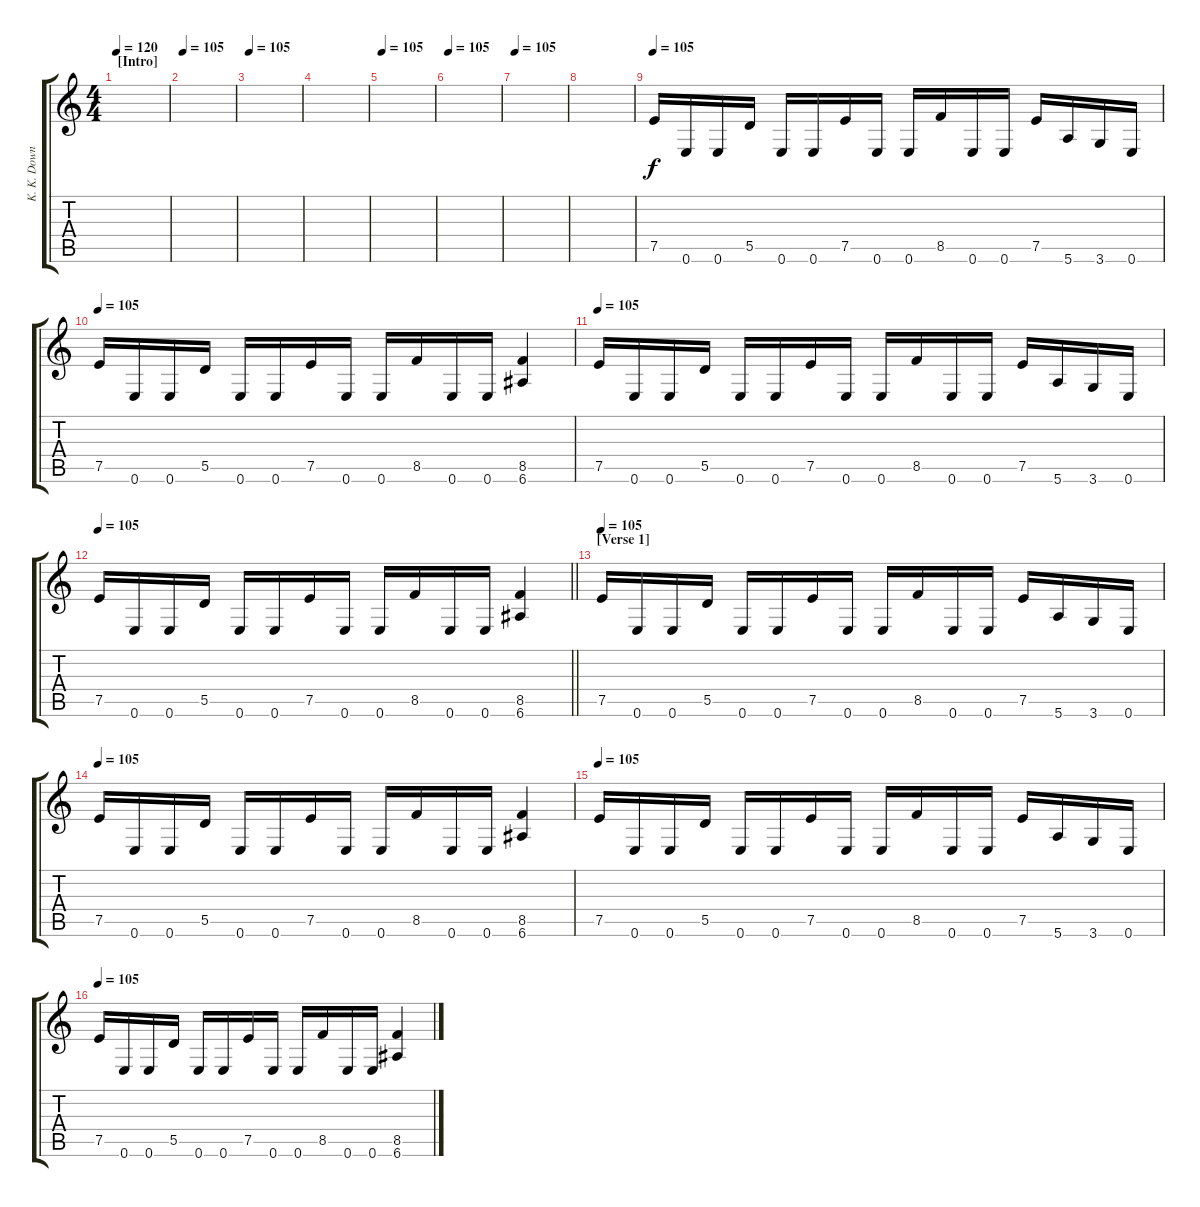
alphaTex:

\track ("K. K. Downing" "K. K. Down") {instrument distortionguitar}
\staff {score tabs}
\tuning (E4 B3 G3 D3 A2 E2) {hide}
\ts (4 4)
\section ("" "[Intro]")
\tempo 120
\tempo 105
\tempo 120
\clef g2
\ks c
|
\tempo 105
|
\tempo 105
|
|
\tempo 105
|
\tempo 105
|
\tempo 105
|
|
\tempo 105
7.5.16 0.6.16 0.6.16 5.5.16 0.6.16 0.6.16 7.5.16 0.6.16 0.6.16 8.5.16 0.6.16 0.6.16 7.5.16 5.6.16 3.6.16 0.6.16 |
\tempo 105
7.5.16 0.6.16 0.6.16 5.5.16 0.6.16 0.6.16 7.5.16 0.6.16 0.6.16 8.5.16 0.6.16 0.6.16 (8.5 6.6).4 |
\tempo 105
7.5.16 0.6.16 0.6.16 5.5.16 0.6.16 0.6.16 7.5.16 0.6.16 0.6.16 8.5.16 0.6.16 0.6.16 7.5.16 5.6.16 3.6.16 0.6.16 |
\tempo 105
\barLineRight lightlight
7.5.16 0.6.16 0.6.16 5.5.16 0.6.16 0.6.16 7.5.16 0.6.16 0.6.16 8.5.16 0.6.16 0.6.16 (8.5 6.6).4 |
\section ("" "[Verse 1]")
\tempo 105
7.5.16 0.6.16 0.6.16 5.5.16 0.6.16 0.6.16 7.5.16 0.6.16 0.6.16 8.5.16 0.6.16 0.6.16 7.5.16 5.6.16 3.6.16 0.6.16 |
\tempo 105
7.5.16 0.6.16 0.6.16 5.5.16 0.6.16 0.6.16 7.5.16 0.6.16 0.6.16 8.5.16 0.6.16 0.6.16 (8.5 6.6).4 |
\tempo 105
7.5.16 0.6.16 0.6.16 5.5.16 0.6.16 0.6.16 7.5.16 0.6.16 0.6.16 8.5.16 0.6.16 0.6.16 7.5.16 5.6.16 3.6.16 0.6.16 |
\tempo 105
7.5.16 0.6.16 0.6.16 5.5.16 0.6.16 0.6.16 7.5.16 0.6.16 0.6.16 8.5.16 0.6.16 0.6.16 (8.5 6.6).4
